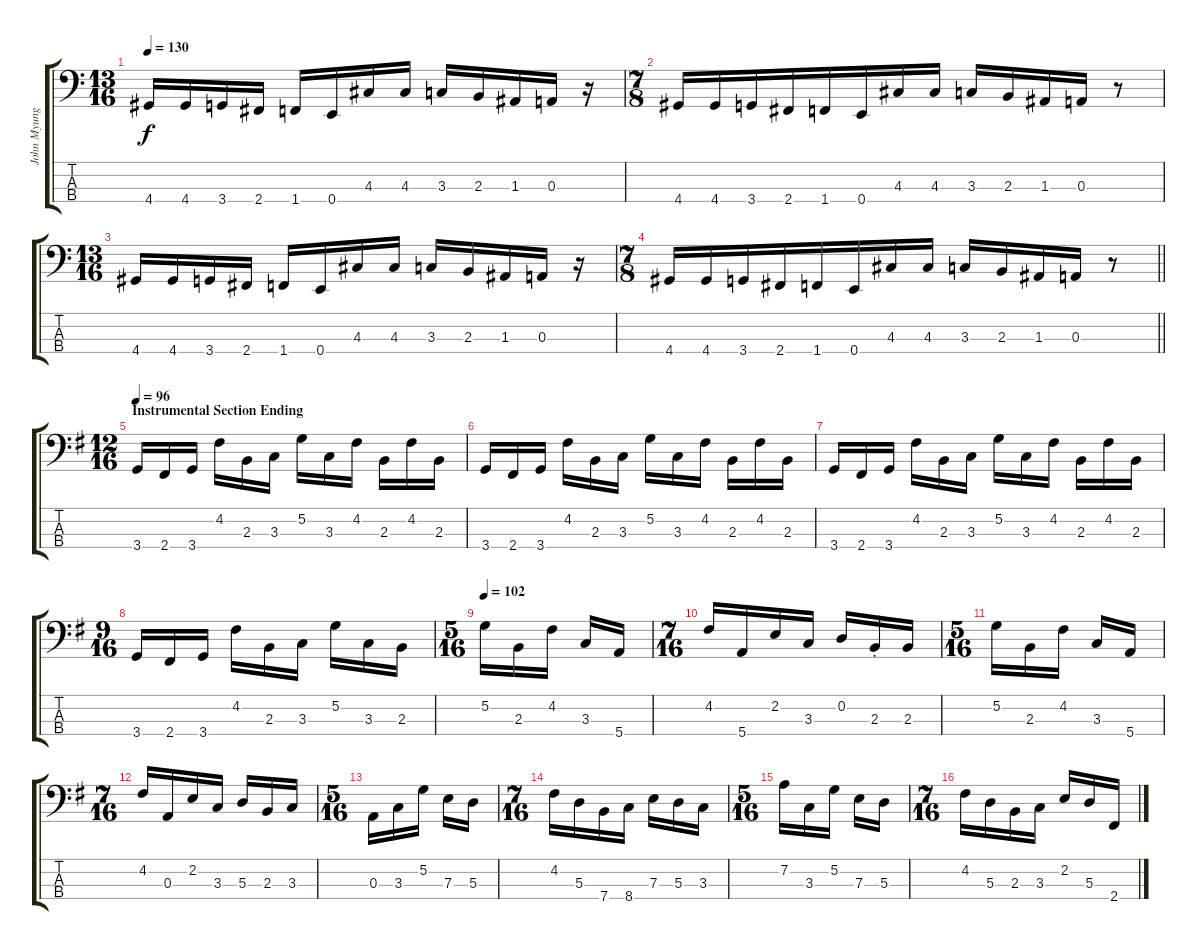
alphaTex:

\track ("John Myung" "John Myung") {instrument electricbassfinger}
\staff {score tabs}
\tuning (G2 D2 A1 E1) {hide}
\ts (13 16)
\tempo 130
\clef f4
\ks aminor
4.4.16{dy f} 4.4.16 3.4.16 2.4.16 1.4.16 0.4.16 4.3.16 4.3.16 3.3.16 2.3.16 1.3.16 0.3.16 r.16 |
\ts (7 8)
4.4.16 4.4.16 3.4.16 2.4.16 1.4.16 0.4.16 4.3.16 4.3.16 3.3.16 2.3.16 1.3.16 0.3.16 r.8 |
\ts (13 16)
4.4.16 4.4.16 3.4.16 2.4.16 1.4.16 0.4.16 4.3.16 4.3.16 3.3.16 2.3.16 1.3.16 0.3.16 r.16 |
\ts (7 8)
\barLineRight lightlight
4.4.16 4.4.16 3.4.16 2.4.16 1.4.16 0.4.16 4.3.16 4.3.16 3.3.16 2.3.16 1.3.16 0.3.16 r.8 |
\ts (12 16)
\section ("" "Instrumental Section Ending")
\tempo 96
\ks eminor
3.4.16 2.4.16 3.4.16 4.2.16 2.3.16 3.3.16 5.2.16 3.3.16 4.2.16 2.3.16 4.2.16 2.3.16 |
3.4.16 2.4.16 3.4.16 4.2.16 2.3.16 3.3.16 5.2.16 3.3.16 4.2.16 2.3.16 4.2.16 2.3.16 |
3.4.16 2.4.16 3.4.16 4.2.16 2.3.16 3.3.16 5.2.16 3.3.16 4.2.16 2.3.16 4.2.16 2.3.16 |
\ts (9 16)
3.4.16 2.4.16 3.4.16 4.2.16 2.3.16 3.3.16 5.2.16 3.3.16 2.3.16 |
\ts (5 16)
\tempo 102
5.2.16 2.3.16 4.2.16 3.3.16 5.4.16 |
\ts (7 16)
4.2.16 5.4.16 2.2.16 3.3.16 0.2.16 2.3{st}.16 2.3.16 |
\ts (5 16)
5.2.16 2.3.16 4.2.16 3.3.16 5.4.16 |
\ts (7 16)
4.2.16 0.3.16 2.2.16 3.3.16 5.3.16 2.3.16 3.3.16 |
\ts (5 16)
0.3.16 3.3.16 5.2.16 7.3.16 5.3.16 |
\ts (7 16)
4.2.16 5.3.16 7.4.16 8.4.16 7.3.16 5.3.16 3.3.16 |
\ts (5 16)
7.2.16 3.3.16 5.2.16 7.3.16 5.3.16 |
\ts (7 16)
4.2.16 5.3.16 2.3.16 3.3.16 2.2.16 5.3.16 2.4.16
